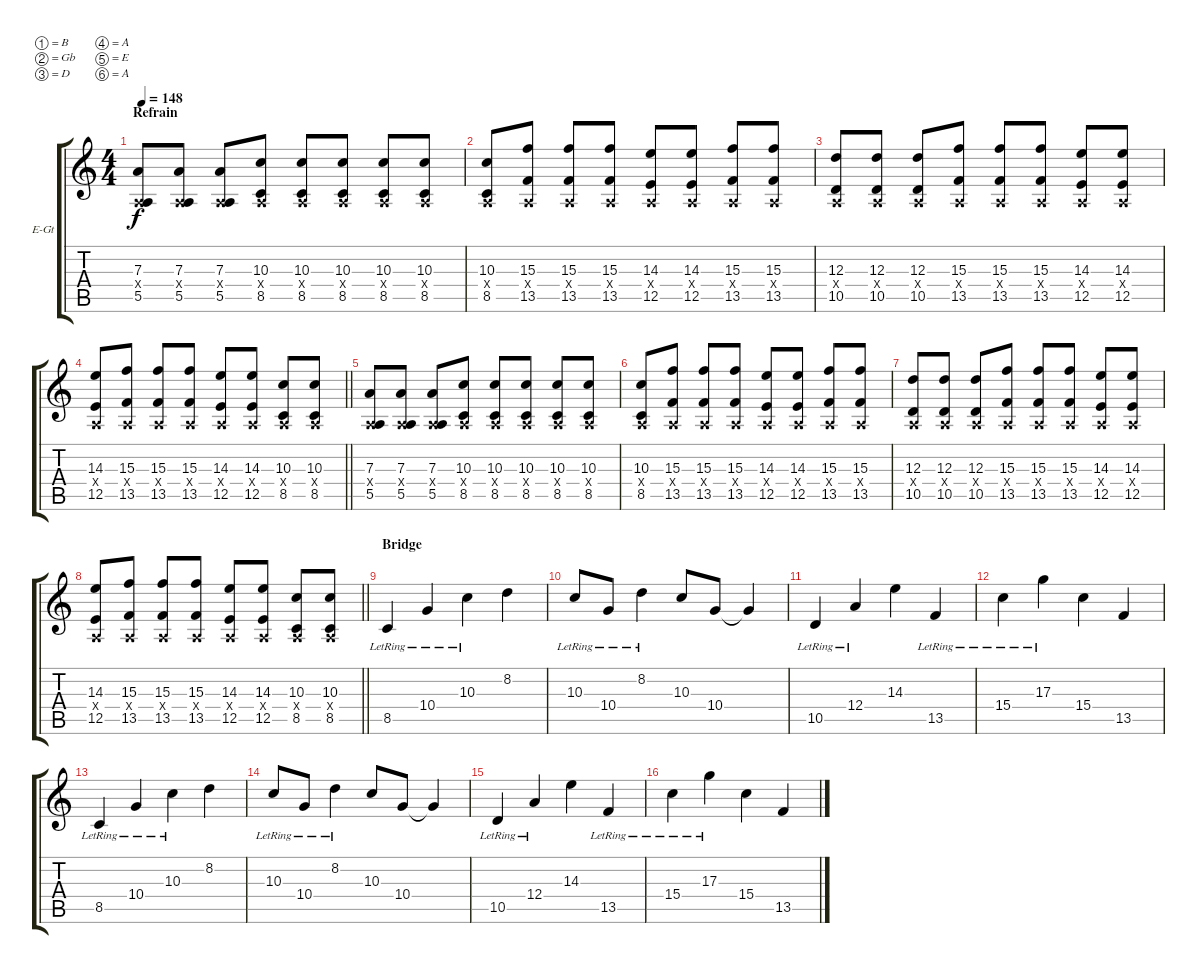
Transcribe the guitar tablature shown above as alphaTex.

\bracketExtendMode groupsimilarinstruments
\firstSystemTrackNameOrientation horizontal
\otherSystemsTrackNameOrientation horizontal
\track ("[ALEX]" "E-Gt") {instrument distortionguitar}
\staff {score tabs}
\tuning (B3 Gb3 D3 A2 E2 A1)
\ts (4 4)
\section ("" "Refrain")
\tempo 148
\clef g2
\ks c
(7.3 0.4{x} 5.5).8{dy f} (7.3 0.4{x} 5.5).8 (7.3 0.4{x} 5.5).8 (10.3 0.4{x} 8.5).8 (10.3 0.4{x} 8.5).8 (10.3 0.4{x} 8.5).8 (10.3 0.4{x} 8.5).8 (10.3 0.4{x} 8.5).8 |
(10.3 0.4{x} 8.5).8 (15.3 0.4{x} 13.5).8 (15.3 0.4{x} 13.5).8 (15.3 0.4{x} 13.5).8 (14.3 0.4{x} 12.5).8 (14.3 0.4{x} 12.5).8 (15.3 0.4{x} 13.5).8 (15.3 0.4{x} 13.5).8 |
(12.3 0.4{x} 10.5).8 (12.3 0.4{x} 10.5).8 (12.3 0.4{x} 10.5).8 (15.3 0.4{x} 13.5).8 (15.3 0.4{x} 13.5).8 (15.3 0.4{x} 13.5).8 (14.3 0.4{x} 12.5).8 (14.3 0.4{x} 12.5).8 |
\barLineRight lightlight
(14.3 0.4{x} 12.5).8 (15.3 0.4{x} 13.5).8 (15.3 0.4{x} 13.5).8 (15.3 0.4{x} 13.5).8 (14.3 0.4{x} 12.5).8 (14.3 0.4{x} 12.5).8 (10.3 0.4{x} 8.5).8 (10.3 0.4{x} 8.5).8 |
(7.3 0.4{x} 5.5).8 (7.3 0.4{x} 5.5).8 (7.3 0.4{x} 5.5).8 (10.3 0.4{x} 8.5).8 (10.3 0.4{x} 8.5).8 (10.3 0.4{x} 8.5).8 (10.3 0.4{x} 8.5).8 (10.3 0.4{x} 8.5).8 |
(10.3 0.4{x} 8.5).8 (15.3 0.4{x} 13.5).8 (15.3 0.4{x} 13.5).8 (15.3 0.4{x} 13.5).8 (14.3 0.4{x} 12.5).8 (14.3 0.4{x} 12.5).8 (15.3 0.4{x} 13.5).8 (15.3 0.4{x} 13.5).8 |
(12.3 0.4{x} 10.5).8 (12.3 0.4{x} 10.5).8 (12.3 0.4{x} 10.5).8 (15.3 0.4{x} 13.5).8 (15.3 0.4{x} 13.5).8 (15.3 0.4{x} 13.5).8 (14.3 0.4{x} 12.5).8 (14.3 0.4{x} 12.5).8 |
\barLineRight lightlight
(14.3 0.4{x} 12.5).8 (15.3 0.4{x} 13.5).8 (15.3 0.4{x} 13.5).8 (15.3 0.4{x} 13.5).8 (14.3 0.4{x} 12.5).8 (14.3 0.4{x} 12.5).8 (10.3 0.4{x} 8.5).8 (10.3 0.4{x} 8.5).8 |
\section ("" "Bridge")
8.5{lr}.4 10.4{lr}.4 10.3{lr}.4 8.2.4 |
10.3{lr}.8 10.4{lr}.8 8.2{lr}.4 10.3.8 10.4.8 10.4{t}.4 |
10.5{lr}.4 12.4{lr}.4 14.3.4 13.5{lr}.4 |
15.4{lr}.4 17.3{lr}.4 15.4.4 13.5.4 |
8.5{lr}.4 10.4{lr}.4 10.3{lr}.4 8.2.4 |
10.3{lr}.8 10.4{lr}.8 8.2{lr}.4 10.3.8 10.4.8 10.4{t}.4 |
10.5{lr}.4 12.4{lr}.4 14.3.4 13.5{lr}.4 |
15.4{lr}.4 17.3{lr}.4 15.4.4 13.5.4
